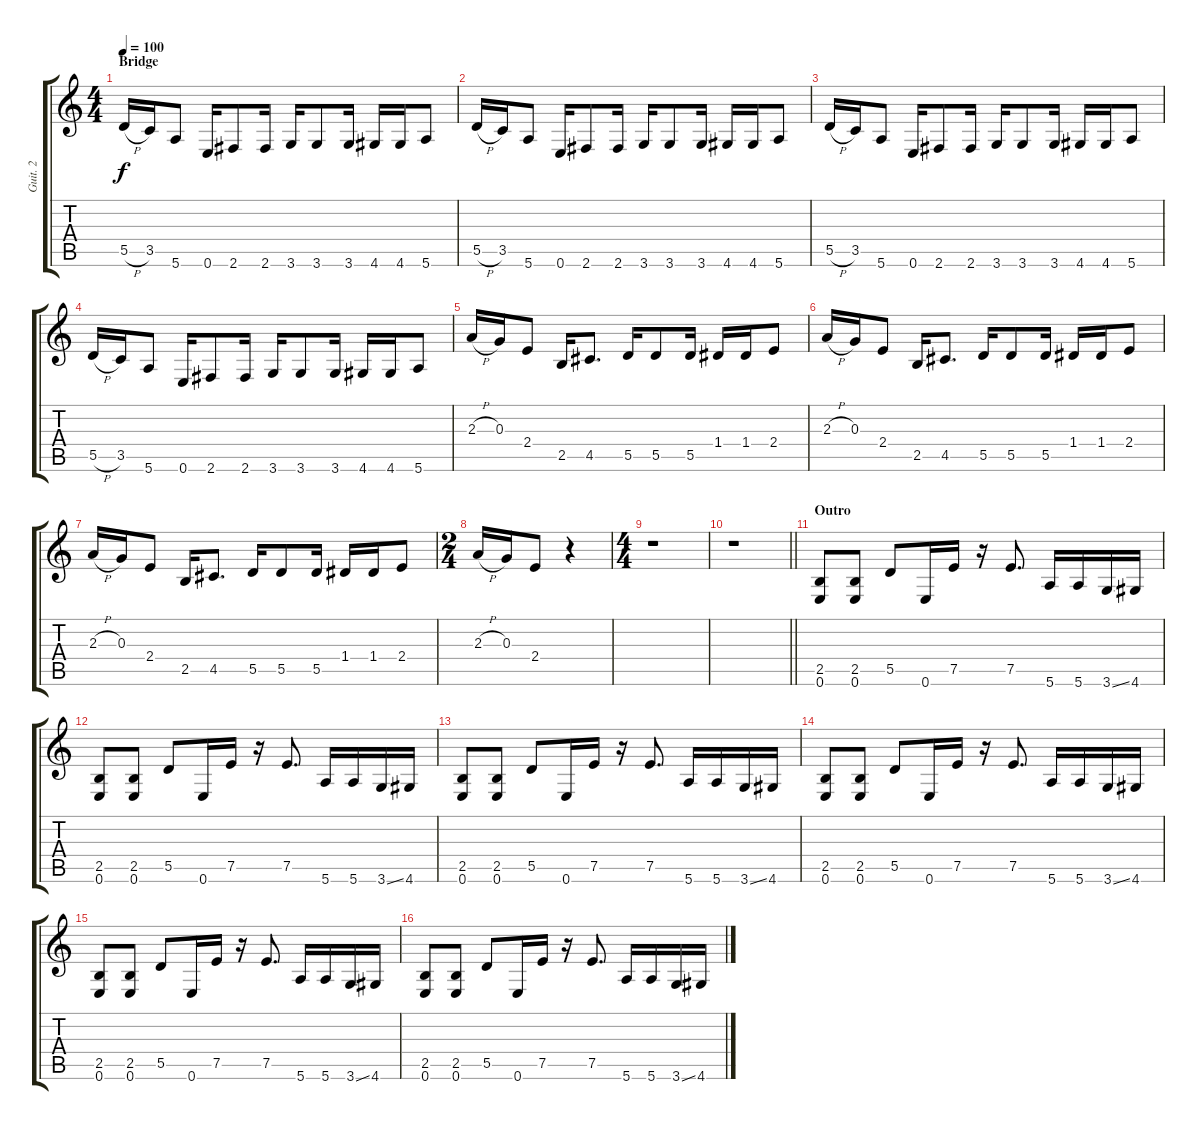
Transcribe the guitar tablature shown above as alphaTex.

\track ("Guit. 2" "Guit. 2") {instrument overdrivenguitar}
\staff {score tabs}
\tuning (E4 B3 G3 D3 A2 E2) {hide}
\ts (4 4)
\section ("" "Bridge")
\tempo 100
\clef g2
\ks c
5.5{h}.16{dy f} 3.5.16 5.6.8 0.6.16 2.6.8 2.6.16 3.6.16 3.6.8 3.6.16 4.6.16 4.6.16 5.6.8 |
5.5{h}.16 3.5.16 5.6.8 0.6.16 2.6.8 2.6.16 3.6.16 3.6.8 3.6.16 4.6.16 4.6.16 5.6.8 |
5.5{h}.16 3.5.16 5.6.8 0.6.16 2.6.8 2.6.16 3.6.16 3.6.8 3.6.16 4.6.16 4.6.16 5.6.8 |
5.5{h}.16 3.5.16 5.6.8 0.6.16 2.6.8 2.6.16 3.6.16 3.6.8 3.6.16 4.6.16 4.6.16 5.6.8 |
2.3{h}.16 0.3.16 2.4.8 2.5.16 4.5.8{d} 5.5.16 5.5.8 5.5.16 1.4.16 1.4.16 2.4.8 |
2.3{h}.16 0.3.16 2.4.8 2.5.16 4.5.8{d} 5.5.16 5.5.8 5.5.16 1.4.16 1.4.16 2.4.8 |
2.3{h}.16 0.3.16 2.4.8 2.5.16 4.5.8{d} 5.5.16 5.5.8 5.5.16 1.4.16 1.4.16 2.4.8 |
\ts (2 4)
2.3{h}.16 0.3.16 2.4.8 r.4 |
\ts (4 4)
r.1 |
\barLineRight lightlight
r.1 |
\section ("" "Outro")
(2.5 0.6).8 (2.5 0.6).8 5.5.8 0.6.16 7.5.16 r.16 7.5.8{d} 5.6.16 5.6.16 3.6{ss}.16 4.6.16 |
(2.5 0.6).8 (2.5 0.6).8 5.5.8 0.6.16 7.5.16 r.16 7.5.8{d} 5.6.16 5.6.16 3.6{ss}.16 4.6.16 |
(2.5 0.6).8 (2.5 0.6).8 5.5.8 0.6.16 7.5.16 r.16 7.5.8{d} 5.6.16 5.6.16 3.6{ss}.16 4.6.16 |
(2.5 0.6).8 (2.5 0.6).8 5.5.8 0.6.16 7.5.16 r.16 7.5.8{d} 5.6.16 5.6.16 3.6{ss}.16 4.6.16 |
(2.5 0.6).8 (2.5 0.6).8 5.5.8 0.6.16 7.5.16 r.16 7.5.8{d} 5.6.16 5.6.16 3.6{ss}.16 4.6.16 |
(2.5 0.6).8 (2.5 0.6).8 5.5.8 0.6.16 7.5.16 r.16 7.5.8{d} 5.6.16 5.6.16 3.6{ss}.16 4.6.16
